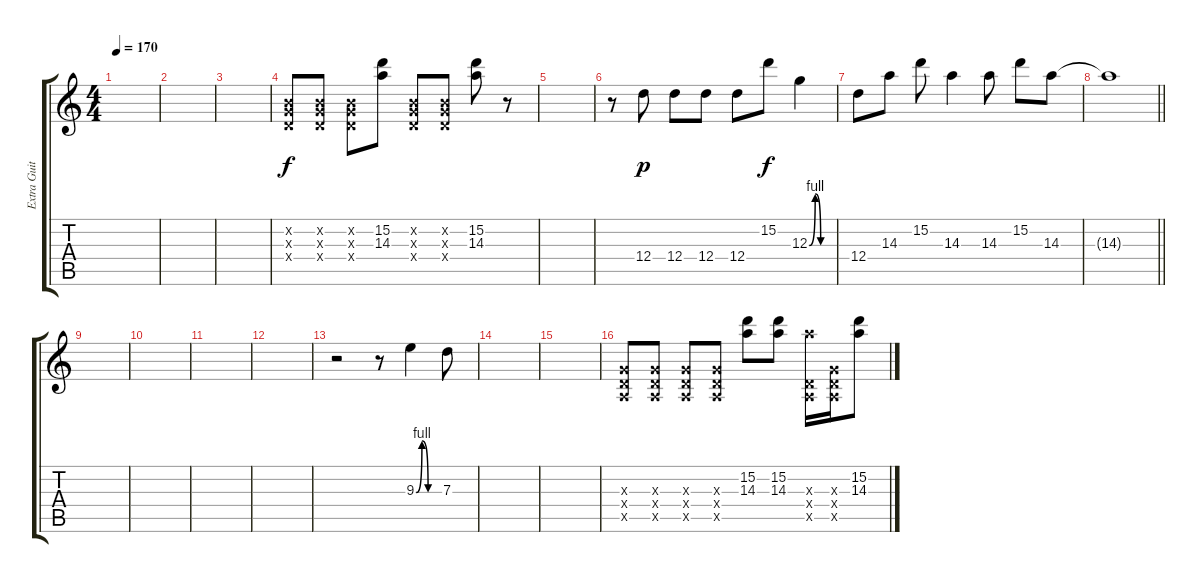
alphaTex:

\track ("Extra Guitar" "Extra Guit") {instrument overdrivenguitar}
\staff {score tabs}
\tuning (E4 B3 G3 D3 A2 D2) {hide}
\ts (4 4)
\tempo 170
\clef g2
\ks c
|
|
|
(0.2{x} 0.3{x} 0.4{x}).8 (0.2{x} 0.3{x} 0.4{x}).8 (0.2{x} 0.3{x} 0.4{x}).8 (15.2 14.3).8 (0.2{x} 0.3{x} 0.4{x}).8 (0.2{x} 0.3{x} 0.4{x}).8 (15.2 14.3).8 r.8 |
|
r.8 12.4.8{dy p} 12.4.8 12.4.8 12.4.8 15.2.8{dy f} 12.3{be (custom 0 0 15 4 29 0 60 0)}.4 |
12.4.8 14.3.8 15.2.8 14.3.4 14.3.8 15.2.8 14.3.8 |
\barLineRight lightlight
14.3{t}.1 |
|
|
|
|
r.2 r.8 9.3{be (custom 0 0 15 4 31 0 60 0)}.4 7.3.8 |
|
|
(0.3{x} 0.4{x} 0.5{x}).8 (0.3{x} 0.4{x} 0.5{x}).8 (0.3{x} 0.4{x} 0.5{x}).8 (0.3{x} 0.4{x} 0.5{x}).8 (15.2 14.3).8 (15.2 14.3).8 (14.3{x} 0.4{x} 0.5{x}).16 (0.3{x} 0.4{x} 0.5{x}).16 (15.2 14.3).8
